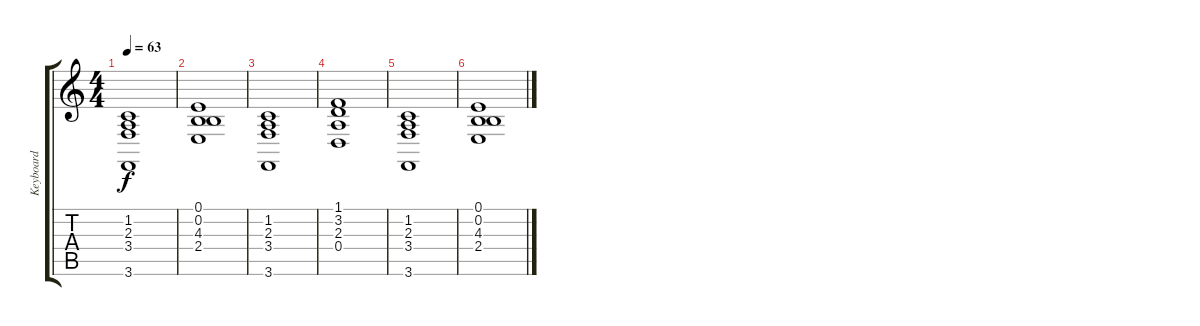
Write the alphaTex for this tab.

\track ("Keyboard" "Keyboard") {instrument stringensemble1}
\staff {score tabs}
\tuning (E4 B3 G3 D3 A2 D2) {hide}
\ts (4 4)
\tempo 63
\clef g2
\ks c
(1.2 2.3 3.4 3.6).1{dy f} |
(0.1 0.2 4.3 2.4).1 |
(1.2 2.3 3.4 3.6).1 |
(1.1 3.2 2.3 0.4).1 |
(1.2 2.3 3.4 3.6).1 |
(0.1 0.2 4.3 2.4).1
